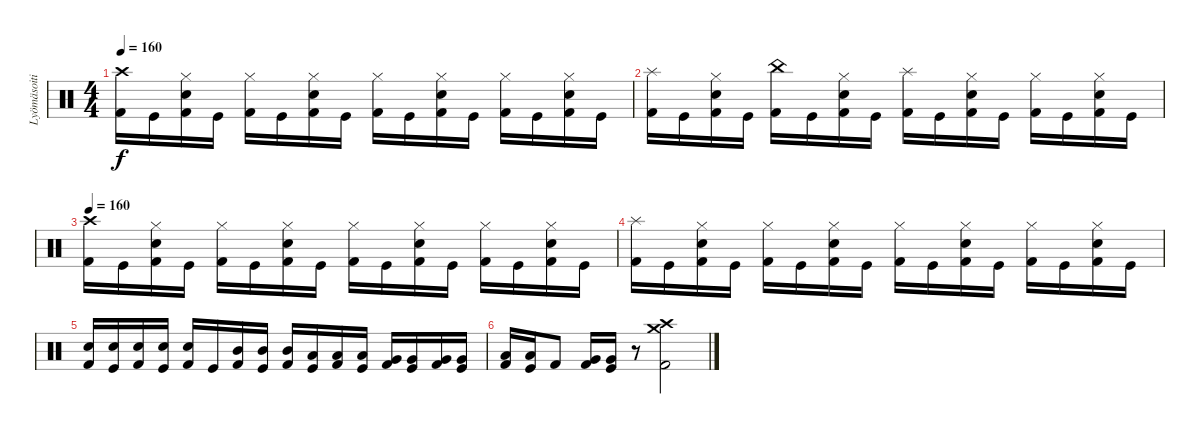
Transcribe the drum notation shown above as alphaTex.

\track ("Lyömäsoitin" "Lyömäsoiti") {instrument percussion}
\staff {score}
\articulation defaults
\ts (4 4)
\tempo 160
\clef neutral
\ks c
("Crash high (hit)" "Kick (hit) 2").16{dy f} "Kick (hit)".16 ("Hi-Hat (closed)" "Snare (hit) 2" "Kick (hit) 2").16 "Kick (hit)".16 ("Hi-Hat (closed)" "Kick (hit) 2").16 "Kick (hit)".16 ("Hi-Hat (closed)" "Snare (hit) 2" "Kick (hit) 2").16 "Kick (hit)".16 ("Hi-Hat (closed)" "Kick (hit) 2").16 "Kick (hit)".16 ("Hi-Hat (closed)" "Snare (hit) 2" "Kick (hit) 2").16 "Kick (hit)".16 ("Hi-Hat (closed)" "Kick (hit) 2").16 "Kick (hit)".16 ("Hi-Hat (closed)" "Snare (hit) 2" "Kick (hit) 2").16 "Kick (hit)".16 |
("Splash (hit)" "Kick (hit) 2").16 "Kick (hit)".16 ("Hi-Hat (closed)" "Snare (hit) 2" "Kick (hit) 2").16 "Kick (hit)".16 ("China (hit)" "Kick (hit) 2").16 "Kick (hit)".16 ("Hi-Hat (closed)" "Snare (hit) 2" "Kick (hit) 2").16 "Kick (hit)".16 ("Splash (hit)" "Kick (hit) 2").16 "Kick (hit)".16 ("Hi-Hat (closed)" "Snare (hit) 2" "Kick (hit) 2").16 "Kick (hit)".16 ("Hi-Hat (closed)" "Kick (hit) 2").16 "Kick (hit)".16 ("Hi-Hat (closed)" "Snare (hit) 2" "Kick (hit) 2").16 "Kick (hit)".16 |
\tempo 160
("Crash high (hit)" "Kick (hit) 2").16 "Kick (hit)".16 ("Hi-Hat (closed)" "Snare (hit) 2" "Kick (hit) 2").16 "Kick (hit)".16 ("Hi-Hat (closed)" "Kick (hit) 2").16 "Kick (hit)".16 ("Hi-Hat (closed)" "Snare (hit) 2" "Kick (hit) 2").16 "Kick (hit)".16 ("Hi-Hat (closed)" "Kick (hit) 2").16 "Kick (hit)".16 ("Hi-Hat (closed)" "Snare (hit) 2" "Kick (hit) 2").16 "Kick (hit)".16 ("Hi-Hat (closed)" "Kick (hit) 2").16 "Kick (hit)".16 ("Hi-Hat (closed)" "Snare (hit) 2" "Kick (hit) 2").16 "Kick (hit)".16 |
("Splash (hit)" "Kick (hit) 2").16 "Kick (hit)".16 ("Hi-Hat (closed)" "Snare (hit) 2" "Kick (hit) 2").16 "Kick (hit)".16 ("Hi-Hat (closed)" "Kick (hit) 2").16 "Kick (hit)".16 ("Hi-Hat (closed)" "Snare (hit) 2" "Kick (hit) 2").16 "Kick (hit)".16 ("Hi-Hat (closed)" "Kick (hit) 2").16 "Kick (hit)".16 ("Hi-Hat (closed)" "Snare (hit) 2" "Kick (hit) 2").16 "Kick (hit)".16 ("Hi-Hat (closed)" "Kick (hit) 2").16 "Kick (hit)".16 ("Hi-Hat (closed)" "Snare (hit) 2" "Kick (hit) 2").16 "Kick (hit)".16 |
("Snare (hit) 2" "Kick (hit) 2").16 ("Snare (hit) 2" "Kick (hit)").16 ("Snare (hit) 2" "Kick (hit) 2").16 ("Snare (hit) 2" "Kick (hit)").16 ("Snare (hit) 2" "Kick (hit) 2").16 "Kick (hit)".16 ("Mid Tom (hit)" "Kick (hit) 2").16 ("Mid Tom (hit)" "Kick (hit)").16 ("Mid Tom (hit)" "Kick (hit) 2").16 ("Low Tom (hit)" "Kick (hit)").16 ("Low Tom (hit)" "Kick (hit) 2").16 ("Low Tom (hit)" "Kick (hit)").16 ("Very Low Tom (hit)" "Kick (hit) 2").16 ("Very Low Tom (hit)" "Kick (hit)").16 ("Very Low Tom (hit)" "Kick (hit) 2").16 ("Very Low Tom (hit)" "Kick (hit)").16 |
("Low Tom (hit)" "Kick (hit) 2").16 ("Low Tom (hit)" "Kick (hit)").16 "Kick (hit) 2".8 ("Very Low Tom (hit)" "Kick (hit) 2").16 ("Very Low Tom (hit)" "Kick (hit)").16 r.8 ("Crash high (hit)" "Crash medium (hit)" "Kick (hit) 2").2
